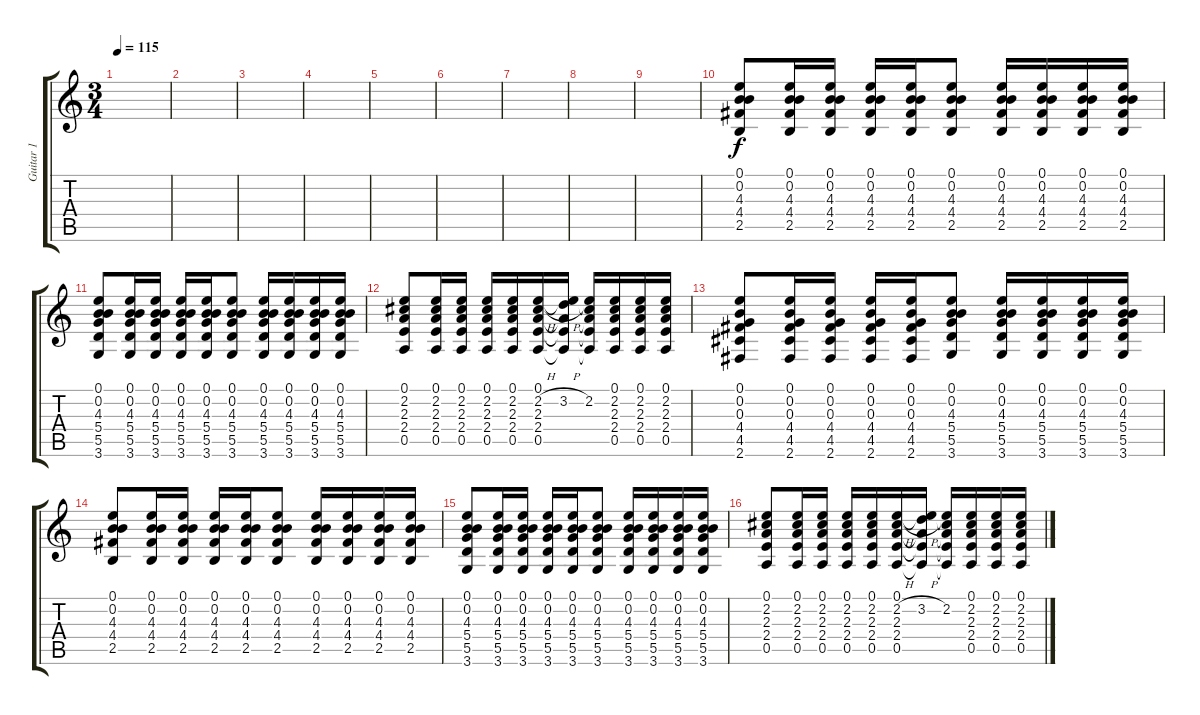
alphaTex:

\track ("Guitar 1" "Guitar 1") {instrument acousticguitarsteel}
\staff {score tabs}
\tuning (E4 B3 G3 D3 A2 E2) {hide}
\ts (3 4)
\tempo 115
\clef g2
\ks c
|
|
|
|
|
|
|
|
|
(0.1 0.2 4.3 4.4 2.5).8 (0.1 0.2 4.3 4.4 2.5).16 (0.1 0.2 4.3 4.4 2.5).16 (0.1 0.2 4.3 4.4 2.5).16 (0.1 0.2 4.3 4.4 2.5).16 (0.1 0.2 4.3 4.4 2.5).8 (0.1 0.2 4.3 4.4 2.5).16 (0.1 0.2 4.3 4.4 2.5).16 (0.1 0.2 4.3 4.4 2.5).16 (0.1 0.2 4.3 4.4 2.5).16 |
(0.1 0.2 4.3 5.4 5.5 3.6).8 (0.1 0.2 4.3 5.4 5.5 3.6).16 (0.1 0.2 4.3 5.4 5.5 3.6).16 (0.1 0.2 4.3 5.4 5.5 3.6).16 (0.1 0.2 4.3 5.4 5.5 3.6).16 (0.1 0.2 4.3 5.4 5.5 3.6).8 (0.1 0.2 4.3 5.4 5.5 3.6).16 (0.1 0.2 4.3 5.4 5.5 3.6).16 (0.1 0.2 4.3 5.4 5.5 3.6).16 (0.1 0.2 4.3 5.4 5.5 3.6).16 |
(0.1 2.2 2.3 2.4 0.5).8 (0.1 2.2 2.3 2.4 0.5).16 (0.1 2.2 2.3 2.4 0.5).16 (0.1 2.2 2.3 2.4 0.5).16 (0.1 2.2 2.3 2.4 0.5).16 (0.1 2.2{h} 2.3 2.4 0.5).16 (0.1{t} 3.2{h} 2.3{t} 2.4{t} 0.5{t}).16 (0.1{t} 2.2 2.3{t} 2.4{t} 0.5{t}).16 (0.1 2.2 2.3 2.4 0.5).16 (0.1 2.2 2.3 2.4 0.5).16 (0.1 2.2 2.3 2.4 0.5).16 |
(0.1 0.2 0.3 4.4 4.5 2.6).8 (0.1 0.2 0.3 4.4 4.5 2.6).16 (0.1 0.2 0.3 4.4 4.5 2.6).16 (0.1 0.2 0.3 4.4 4.5 2.6).16 (0.1 0.2 0.3 4.4 4.5 2.6).16 (0.1 0.2 4.3 5.4 5.5 3.6).8 (0.1 0.2 4.3 5.4 5.5 3.6).16 (0.1 0.2 4.3 5.4 5.5 3.6).16 (0.1 0.2 4.3 5.4 5.5 3.6).16 (0.1 0.2 4.3 5.4 5.5 3.6).16 |
(0.1 0.2 4.3 4.4 2.5).8 (0.1 0.2 4.3 4.4 2.5).16 (0.1 0.2 4.3 4.4 2.5).16 (0.1 0.2 4.3 4.4 2.5).16 (0.1 0.2 4.3 4.4 2.5).16 (0.1 0.2 4.3 4.4 2.5).8 (0.1 0.2 4.3 4.4 2.5).16 (0.1 0.2 4.3 4.4 2.5).16 (0.1 0.2 4.3 4.4 2.5).16 (0.1 0.2 4.3 4.4 2.5).16 |
(0.1 0.2 4.3 5.4 5.5 3.6).8 (0.1 0.2 4.3 5.4 5.5 3.6).16 (0.1 0.2 4.3 5.4 5.5 3.6).16 (0.1 0.2 4.3 5.4 5.5 3.6).16 (0.1 0.2 4.3 5.4 5.5 3.6).16 (0.1 0.2 4.3 5.4 5.5 3.6).8 (0.1 0.2 4.3 5.4 5.5 3.6).16 (0.1 0.2 4.3 5.4 5.5 3.6).16 (0.1 0.2 4.3 5.4 5.5 3.6).16 (0.1 0.2 4.3 5.4 5.5 3.6).16 |
(0.1 2.2 2.3 2.4 0.5).8 (0.1 2.2 2.3 2.4 0.5).16 (0.1 2.2 2.3 2.4 0.5).16 (0.1 2.2 2.3 2.4 0.5).16 (0.1 2.2 2.3 2.4 0.5).16 (0.1 2.2{h} 2.3 2.4 0.5).16 (0.1{t} 3.2{h} 2.3{t} 2.4{t} 0.5{t}).16 (0.1{t} 2.2 2.3{t} 2.4{t} 0.5{t}).16 (0.1 2.2 2.3 2.4 0.5).16 (0.1 2.2 2.3 2.4 0.5).16 (0.1 2.2 2.3 2.4 0.5).16
